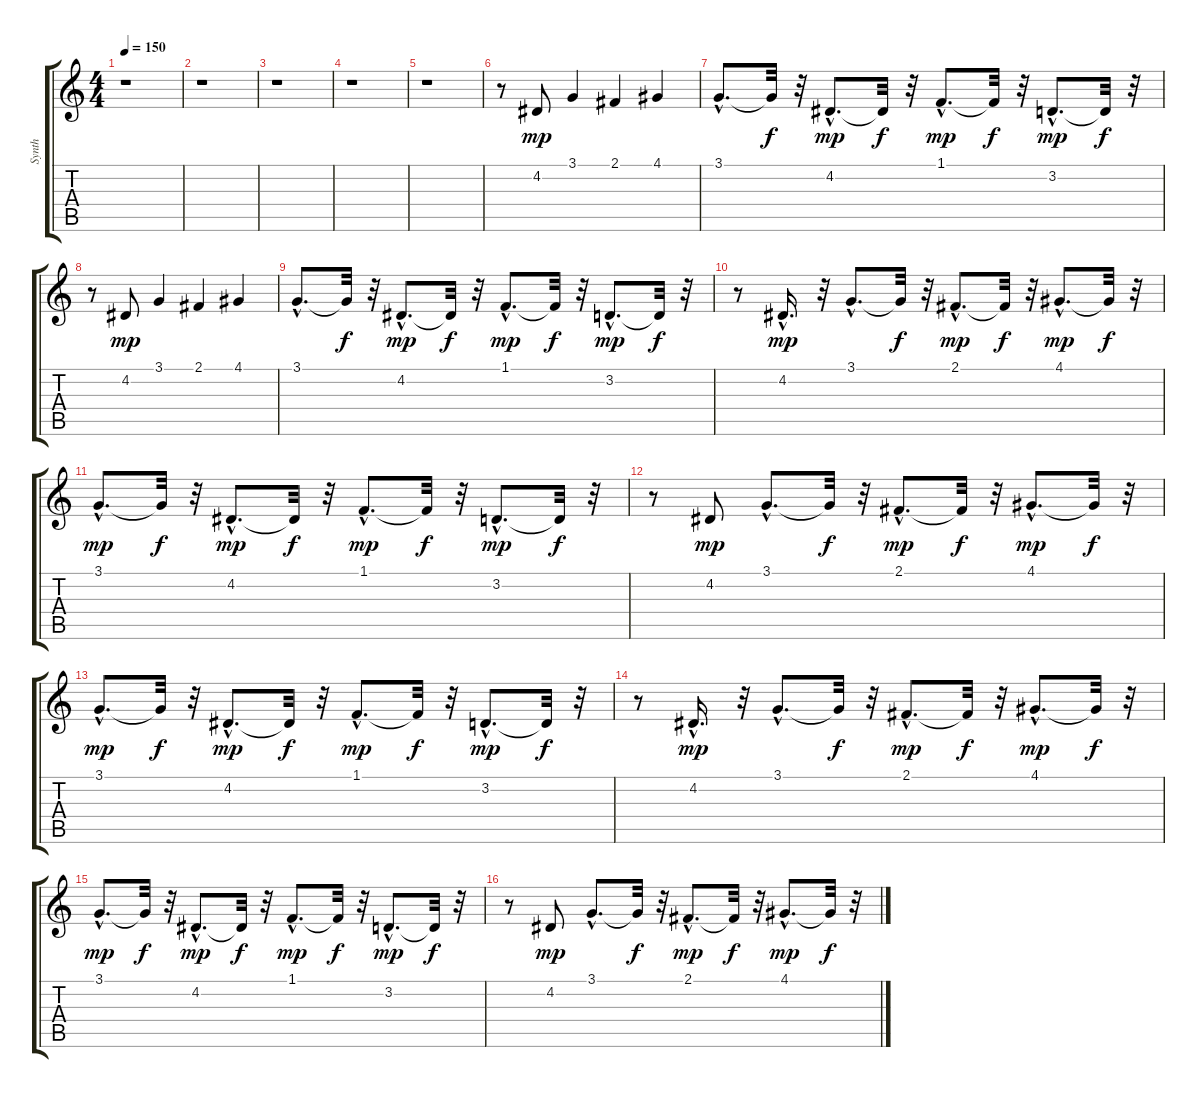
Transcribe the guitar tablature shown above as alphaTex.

\track ("Synth" "Synth") {instrument stringensemble1}
\staff {score tabs}
\tuning (E4 B3 G3 D3 A2 E2) {hide}
\ts (4 4)
\tempo 150
\clef g2
\ks c
r.1{dy mp instrument stringensemble1} |
r.1 |
r.1 |
r.1 |
r.1 |
r.8 4.2.8 3.1.4 2.1.4 4.1.4 |
3.1{hac}.8{d} 3.1{t}.32{dy f} r.32 4.2{hac}.8{d dy mp} 4.2{t}.32{dy f} r.32 1.1{hac}.8{d dy mp} 1.1{t}.32{dy f} r.32 3.2{hac}.8{d dy mp} 3.2{t}.32{dy f} r.32 |
r.8 4.2.8{dy mp} 3.1.4 2.1.4 4.1.4 |
3.1{hac}.8{d} 3.1{t}.32{dy f} r.32 4.2{hac}.8{d dy mp} 4.2{t}.32{dy f} r.32 1.1{hac}.8{d dy mp} 1.1{t}.32{dy f} r.32 3.2{hac}.8{d dy mp} 3.2{t}.32{dy f} r.32 |
r.8 4.2{hac}.16{d dy mp} r.32 3.1{hac}.8{d} 3.1{t}.32{dy f} r.32 2.1{hac}.8{d dy mp} 2.1{t}.32{dy f} r.32 4.1{hac}.8{d dy mp} 4.1{t}.32{dy f} r.32 |
3.1{hac}.8{d dy mp} 3.1{t}.32{dy f} r.32 4.2{hac}.8{d dy mp} 4.2{t}.32{dy f} r.32 1.1{hac}.8{d dy mp} 1.1{t}.32{dy f} r.32 3.2{hac}.8{d dy mp} 3.2{t}.32{dy f} r.32 |
r.8 4.2.8{dy mp} 3.1{hac}.8{d} 3.1{t}.32{dy f} r.32 2.1{hac}.8{d dy mp} 2.1{t}.32{dy f} r.32 4.1{hac}.8{d dy mp} 4.1{t}.32{dy f} r.32 |
3.1{hac}.8{d dy mp} 3.1{t}.32{dy f} r.32 4.2{hac}.8{d dy mp} 4.2{t}.32{dy f} r.32 1.1{hac}.8{d dy mp} 1.1{t}.32{dy f} r.32 3.2{hac}.8{d dy mp} 3.2{t}.32{dy f} r.32 |
r.8 4.2{hac}.16{d dy mp} r.32 3.1{hac}.8{d} 3.1{t}.32{dy f} r.32 2.1{hac}.8{d dy mp} 2.1{t}.32{dy f} r.32 4.1{hac}.8{d dy mp} 4.1{t}.32{dy f} r.32 |
3.1{hac}.8{d dy mp} 3.1{t}.32{dy f} r.32 4.2{hac}.8{d dy mp} 4.2{t}.32{dy f} r.32 1.1{hac}.8{d dy mp} 1.1{t}.32{dy f} r.32 3.2{hac}.8{d dy mp} 3.2{t}.32{dy f} r.32 |
r.8 4.2.8{dy mp} 3.1{hac}.8{d} 3.1{t}.32{dy f} r.32 2.1{hac}.8{d dy mp} 2.1{t}.32{dy f} r.32 4.1{hac}.8{d dy mp} 4.1{t}.32{dy f} r.32
